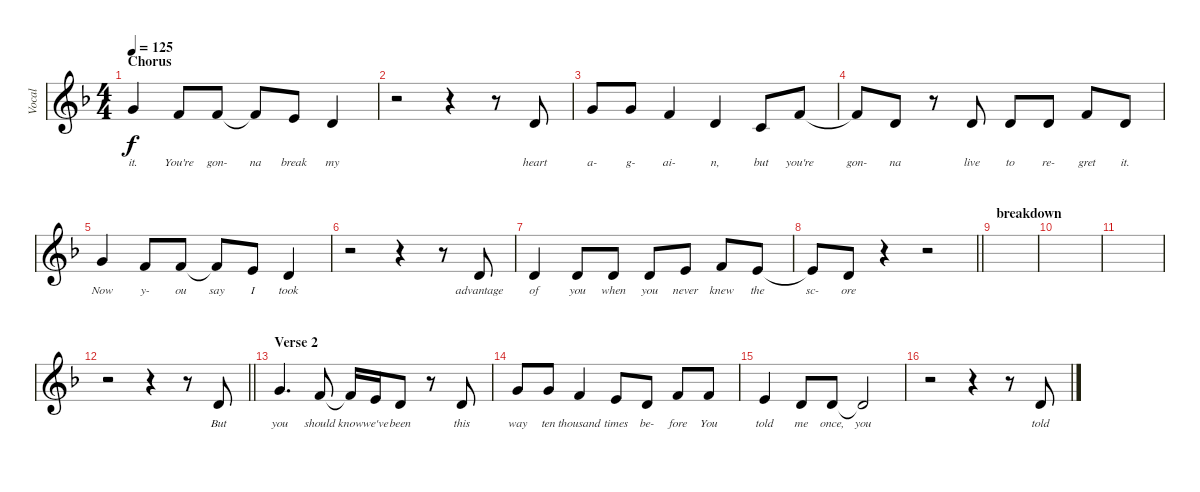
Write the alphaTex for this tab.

\track ("Vocal" "Vocal") {instrument lead2sawtooth}
\staff {score}
\tuning (E4 B3 G3 D3 A2 E2) {hide}
\ts (4 4)
\section ("" "Chorus")
\tempo 125
\clef g2
\ks f
3.1.4{lyrics (0 "it.") lyrics (1 "") lyrics (2 "") lyrics (3 "") lyrics (4 "") dy f} 1.1.8{lyrics (0 "You're") lyrics (1 "") lyrics (2 "") lyrics (3 "") lyrics (4 "")} 1.1.8{lyrics (0 "gon-") lyrics (1 "") lyrics (2 "") lyrics (3 "") lyrics (4 "")} 1.1{t}.8{lyrics (0 "na") lyrics (1 "") lyrics (2 "") lyrics (3 "") lyrics (4 "")} 0.1.8{lyrics (0 "break") lyrics (1 "") lyrics (2 "") lyrics (3 "") lyrics (4 "")} 3.2.4{lyrics (0 "my") lyrics (1 "") lyrics (2 "") lyrics (3 "") lyrics (4 "")} |
r.2 r.4 r.8 3.2.8{lyrics (0 "heart") lyrics (1 "") lyrics (2 "") lyrics (3 "") lyrics (4 "")} |
3.1.8{lyrics (0 "a-") lyrics (1 "") lyrics (2 "") lyrics (3 "") lyrics (4 "")} 3.1.8{lyrics (0 "g-") lyrics (1 "") lyrics (2 "") lyrics (3 "") lyrics (4 "")} 1.1.4{lyrics (0 "ai-") lyrics (1 "") lyrics (2 "") lyrics (3 "") lyrics (4 "")} 3.2.4{lyrics (0 "n,") lyrics (1 "") lyrics (2 "") lyrics (3 "") lyrics (4 "")} 1.2.8{lyrics (0 "but") lyrics (1 "") lyrics (2 "") lyrics (3 "") lyrics (4 "")} 1.1.8{lyrics (0 "you're") lyrics (1 "") lyrics (2 "") lyrics (3 "") lyrics (4 "")} |
1.1{t}.8{lyrics (0 "gon-") lyrics (1 "") lyrics (2 "") lyrics (3 "") lyrics (4 "")} 3.2.8{lyrics (0 "na") lyrics (1 "") lyrics (2 "") lyrics (3 "") lyrics (4 "")} r.8 3.2.8{lyrics (0 "live") lyrics (1 "") lyrics (2 "") lyrics (3 "") lyrics (4 "")} 3.2.8{lyrics (0 "to") lyrics (1 "") lyrics (2 "") lyrics (3 "") lyrics (4 "")} 3.2.8{lyrics (0 "re-") lyrics (1 "") lyrics (2 "") lyrics (3 "") lyrics (4 "")} 1.1.8{lyrics (0 "gret") lyrics (1 "") lyrics (2 "") lyrics (3 "") lyrics (4 "")} 3.2.8{lyrics (0 "it.") lyrics (1 "") lyrics (2 "") lyrics (3 "") lyrics (4 "")} |
3.1.4{lyrics (0 "Now") lyrics (1 "") lyrics (2 "") lyrics (3 "") lyrics (4 "")} 1.1.8{lyrics (0 "y-") lyrics (1 "") lyrics (2 "") lyrics (3 "") lyrics (4 "")} 1.1.8{lyrics (0 "ou") lyrics (1 "") lyrics (2 "") lyrics (3 "") lyrics (4 "")} 1.1{t}.8{lyrics (0 "say") lyrics (1 "") lyrics (2 "") lyrics (3 "") lyrics (4 "")} 0.1.8{lyrics (0 "I") lyrics (1 "") lyrics (2 "") lyrics (3 "") lyrics (4 "")} 3.2.4{lyrics (0 "took") lyrics (1 "") lyrics (2 "") lyrics (3 "") lyrics (4 "")} |
r.2 r.4 r.8 3.2.8{lyrics (0 "advantage") lyrics (1 "") lyrics (2 "") lyrics (3 "") lyrics (4 "")} |
3.2.4{lyrics (0 "of") lyrics (1 "") lyrics (2 "") lyrics (3 "") lyrics (4 "")} 3.2.8{lyrics (0 "you") lyrics (1 "") lyrics (2 "") lyrics (3 "") lyrics (4 "")} 3.2.8{lyrics (0 "when") lyrics (1 "") lyrics (2 "") lyrics (3 "") lyrics (4 "")} 3.2.8{lyrics (0 "you") lyrics (1 "") lyrics (2 "") lyrics (3 "") lyrics (4 "")} 0.1.8{lyrics (0 "never") lyrics (1 "") lyrics (2 "") lyrics (3 "") lyrics (4 "")} 1.1.8{lyrics (0 "knew") lyrics (1 "") lyrics (2 "") lyrics (3 "") lyrics (4 "")} 0.1.8{lyrics (0 "the") lyrics (1 "") lyrics (2 "") lyrics (3 "") lyrics (4 "")} |
\barLineRight lightlight
0.1{t}.8{lyrics (0 "sc-") lyrics (1 "") lyrics (2 "") lyrics (3 "") lyrics (4 "")} 3.2.8{lyrics (0 "ore") lyrics (1 "") lyrics (2 "") lyrics (3 "") lyrics (4 "")} r.4 r.2 |
\section ("" "breakdown")
|
|
|
\barLineRight lightlight
r.2 r.4 r.8 3.2.8{lyrics (0 "But") lyrics (1 "") lyrics (2 "") lyrics (3 "") lyrics (4 "")} |
\section ("" "Verse 2")
3.1.4{d lyrics (0 "you") lyrics (1 "") lyrics (2 "") lyrics (3 "") lyrics (4 "")} 1.1.8{lyrics (0 "should") lyrics (1 "") lyrics (2 "") lyrics (3 "") lyrics (4 "")} 1.1{t}.16{lyrics (0 "know") lyrics (1 "") lyrics (2 "") lyrics (3 "") lyrics (4 "")} 0.1.16{lyrics (0 "we've") lyrics (1 "") lyrics (2 "") lyrics (3 "") lyrics (4 "")} 3.2.8{lyrics (0 "been") lyrics (1 "") lyrics (2 "") lyrics (3 "") lyrics (4 "")} r.8 3.2.8{lyrics (0 "this") lyrics (1 "") lyrics (2 "") lyrics (3 "") lyrics (4 "")} |
3.1.8{lyrics (0 "way") lyrics (1 "") lyrics (2 "") lyrics (3 "") lyrics (4 "")} 3.1.8{lyrics (0 "ten") lyrics (1 "") lyrics (2 "") lyrics (3 "") lyrics (4 "")} 1.1.4{lyrics (0 "thousand") lyrics (1 "") lyrics (2 "") lyrics (3 "") lyrics (4 "")} 0.1.8{lyrics (0 "times") lyrics (1 "") lyrics (2 "") lyrics (3 "") lyrics (4 "")} 3.2.8{lyrics (0 "be-") lyrics (1 "") lyrics (2 "") lyrics (3 "") lyrics (4 "")} 1.1.8{lyrics (0 "fore") lyrics (1 "") lyrics (2 "") lyrics (3 "") lyrics (4 "")} 1.1.8{lyrics (0 "You") lyrics (1 "") lyrics (2 "") lyrics (3 "") lyrics (4 "")} |
0.1.4{lyrics (0 "told") lyrics (1 "") lyrics (2 "") lyrics (3 "") lyrics (4 "")} 3.2.8{lyrics (0 "me") lyrics (1 "") lyrics (2 "") lyrics (3 "") lyrics (4 "")} 3.2.8{lyrics (0 "once,") lyrics (1 "") lyrics (2 "") lyrics (3 "") lyrics (4 "")} 3.2{t}.2{lyrics (0 "you") lyrics (1 "") lyrics (2 "") lyrics (3 "") lyrics (4 "")} |
r.2 r.4 r.8 3.2.8{lyrics (0 "told") lyrics (1 "") lyrics (2 "") lyrics (3 "") lyrics (4 "")}
